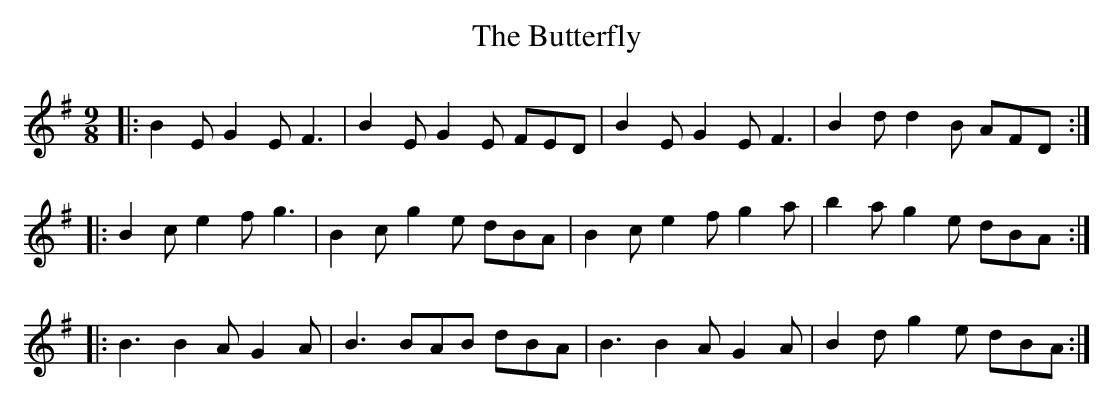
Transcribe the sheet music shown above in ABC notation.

X:1
T: The Butterfly
M: 9/8
L: 1/8
K: Emin
|:B2E G2E F3|B2E G2E FED|B2E G2E F3|B2d d2B AFD:|
|:B2c e2f g3|B2c g2e dBA|B2c e2f g2a|b2a g2e dBA:|
|:B3 B2A G2A|B3 BAB dBA|B3 B2A G2A|B2d g2e dBA:|
